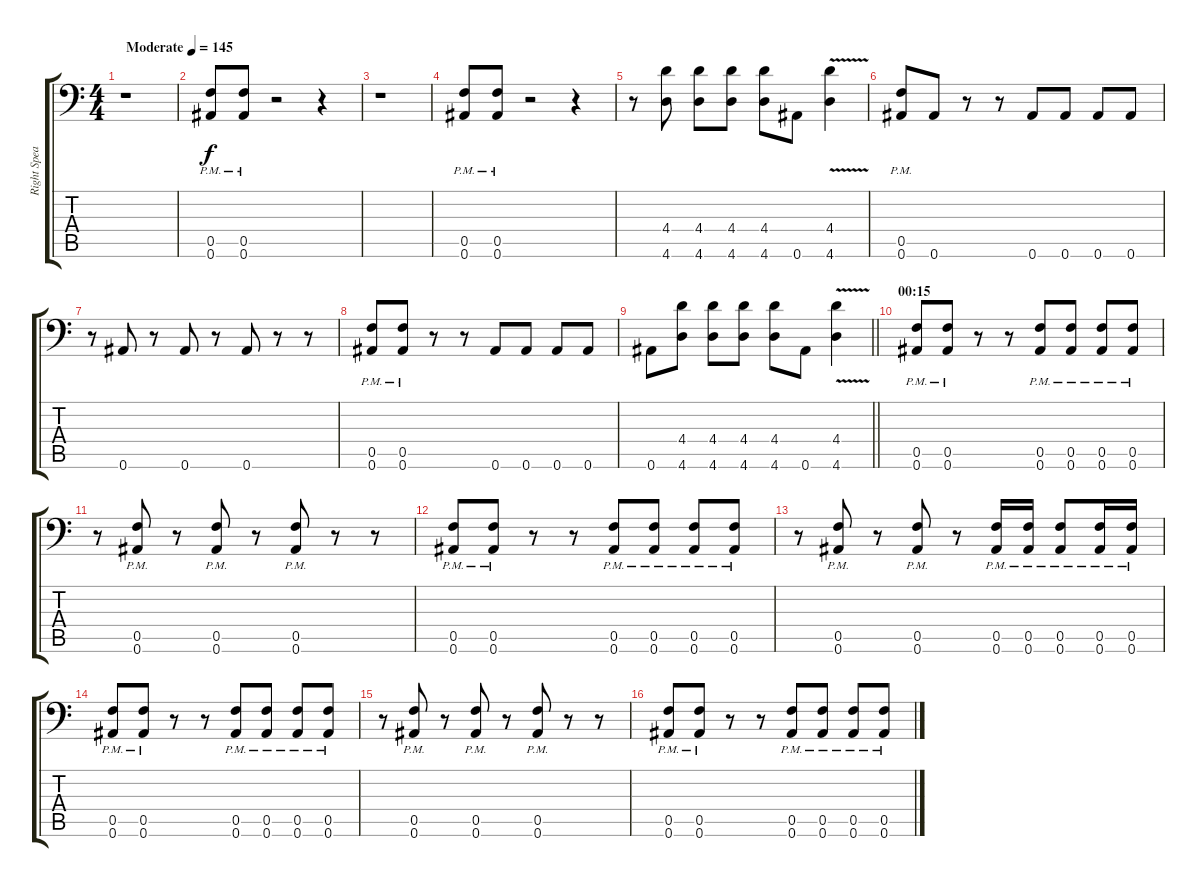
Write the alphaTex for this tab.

\track ("Right Speaker" "Right Spea") {instrument overdrivenguitar}
\staff {score tabs}
\tuning (C4 G3 Eb3 Bb2 F2 Bb1) {hide}
\ts (4 4)
\tempo (145 "Moderate")
\clef f4
\ks c
r.1{dy f instrument overdrivenguitar} |
(0.5{pm} 0.6{pm}).8 (0.5{pm} 0.6{pm}).8 r.2 r.4 |
r.1 |
(0.5{pm} 0.6{pm}).8 (0.5{pm} 0.6{pm}).8 r.2 r.4 |
r.8 (4.4 4.6).8 (4.4 4.6).8 (4.4 4.6).8 (4.4 4.6).8 0.6.8 (4.4{v} 4.6{v}).4 |
(0.5{pm} 0.6{pm}).8 0.6.8 r.8 r.8 0.6.8 0.6.8 0.6.8 0.6.8 |
r.8 0.6.8 r.8 0.6.8 r.8 0.6.8 r.8 r.8 |
(0.5{pm} 0.6{pm}).8 (0.5{pm} 0.6{pm}).8 r.8 r.8 0.6.8 0.6.8 0.6.8 0.6.8 |
\barLineRight lightlight
0.6.8 (4.4 4.6).8 (4.4 4.6).8 (4.4 4.6).8 (4.4 4.6).8 0.6.8 (4.4{v} 4.6{v}).4 |
\section ("" "00:15")
(0.5{pm} 0.6{pm}).8 (0.5{pm} 0.6{pm}).8 r.8 r.8 (0.5{pm} 0.6{pm}).8 (0.5{pm} 0.6{pm}).8 (0.5{pm} 0.6{pm}).8 (0.5{pm} 0.6{pm}).8 |
r.8 (0.5{pm} 0.6{pm}).8 r.8 (0.5{pm} 0.6{pm}).8 r.8 (0.5{pm} 0.6{pm}).8 r.8 r.8 |
(0.5{pm} 0.6{pm}).8 (0.5{pm} 0.6{pm}).8 r.8 r.8 (0.5{pm} 0.6{pm}).8 (0.5{pm} 0.6{pm}).8 (0.5{pm} 0.6{pm}).8 (0.5{pm} 0.6{pm}).8 |
r.8 (0.5{pm} 0.6{pm}).8 r.8 (0.5{pm} 0.6{pm}).8 r.8 (0.5{pm} 0.6{pm}).16 (0.5{pm} 0.6{pm}).16 (0.5{pm} 0.6{pm}).8 (0.5{pm} 0.6{pm}).16 (0.5{pm} 0.6{pm}).16 |
(0.5{pm} 0.6{pm}).8 (0.5{pm} 0.6{pm}).8 r.8 r.8 (0.5{pm} 0.6{pm}).8 (0.5{pm} 0.6{pm}).8 (0.5{pm} 0.6{pm}).8 (0.5{pm} 0.6{pm}).8 |
r.8 (0.5{pm} 0.6{pm}).8 r.8 (0.5{pm} 0.6{pm}).8 r.8 (0.5{pm} 0.6{pm}).8 r.8 r.8 |
(0.5{pm} 0.6{pm}).8 (0.5{pm} 0.6{pm}).8 r.8 r.8 (0.5{pm} 0.6{pm}).8 (0.5{pm} 0.6{pm}).8 (0.5{pm} 0.6{pm}).8 (0.5{pm} 0.6{pm}).8
